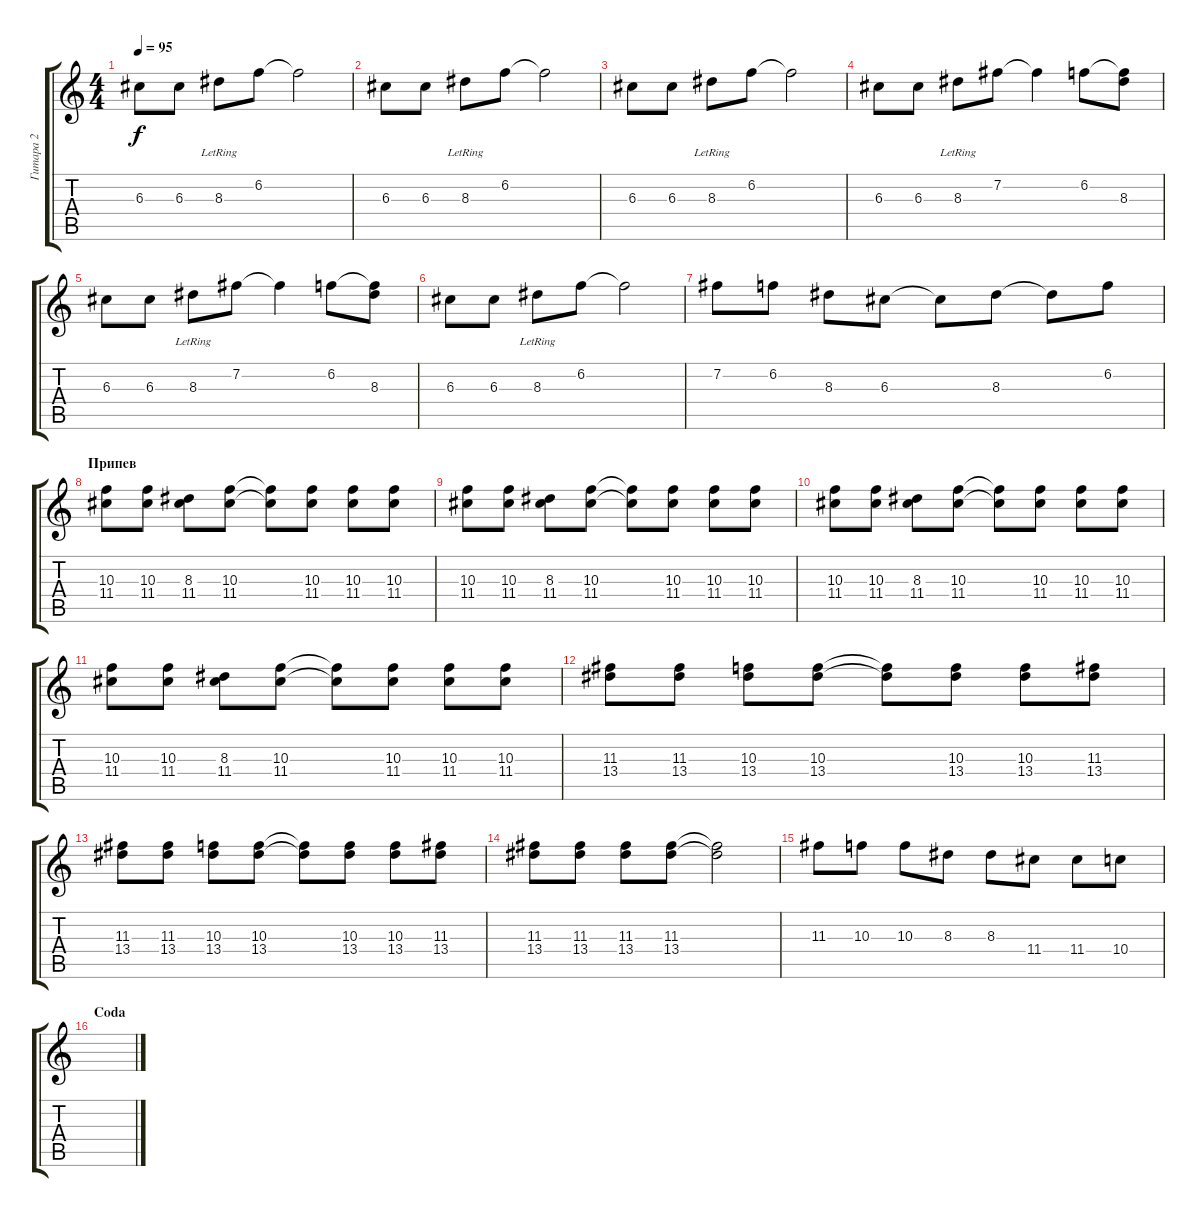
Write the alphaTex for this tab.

\track ("Гитара 2" "Гитара 2") {instrument overdrivenguitar}
\staff {score tabs}
\tuning (E4 B3 G3 D3 A2 E2) {hide}
\ts (4 4)
\tempo 95
\clef g2
\ks c
6.3.8{dy f} 6.3.8 8.3{lr}.8 6.2.8 6.2{t}.2 |
6.3.8 6.3.8 8.3{lr}.8 6.2.8 6.2{t}.2 |
6.3.8 6.3.8 8.3{lr}.8 6.2.8 6.2{t}.2 |
6.3.8 6.3.8 8.3{lr}.8 7.2.8 7.2{t}.4 6.2.8 (6.2{t} 8.3).8 |
6.3.8 6.3.8 8.3{lr}.8 7.2.8 7.2{t}.4 6.2.8 (6.2{t} 8.3).8 |
6.3.8 6.3.8 8.3{lr}.8 6.2.8 6.2{t}.2 |
7.2.8 6.2.8 8.3.8 6.3.8 6.3{t}.8 8.3.8 8.3{t}.8 6.2.8 |
\section ("" "Припев")
(10.3 11.4).8{volume 16 balance 13 instrument distortionguitar} (10.3 11.4).8 (8.3 11.4).8 (10.3 11.4).8 (10.3{t} 11.4{t}).8 (10.3 11.4).8 (10.3 11.4).8 (10.3 11.4).8 |
(10.3 11.4).8 (10.3 11.4).8 (8.3 11.4).8 (10.3 11.4).8 (10.3{t} 11.4{t}).8 (10.3 11.4).8 (10.3 11.4).8 (10.3 11.4).8 |
(10.3 11.4).8 (10.3 11.4).8 (8.3 11.4).8 (10.3 11.4).8 (10.3{t} 11.4{t}).8 (10.3 11.4).8 (10.3 11.4).8 (10.3 11.4).8 |
(10.3 11.4).8 (10.3 11.4).8 (8.3 11.4).8 (10.3 11.4).8 (10.3{t} 11.4{t}).8 (10.3 11.4).8 (10.3 11.4).8 (10.3 11.4).8 |
(11.3 13.4).8 (11.3 13.4).8 (10.3 13.4).8 (10.3 13.4).8 (10.3{t} 13.4{t}).8 (10.3 13.4).8 (10.3 13.4).8 (11.3 13.4).8 |
(11.3 13.4).8 (11.3 13.4).8 (10.3 13.4).8 (10.3 13.4).8 (10.3{t} 13.4{t}).8 (10.3 13.4).8 (10.3 13.4).8 (11.3 13.4).8 |
(11.3 13.4).8 (11.3 13.4).8 (11.3 13.4).8 (11.3 13.4).8 (11.3{t} 13.4{t}).2 |
11.3.8{instrument electricguitarclean} 10.3.8 10.3.8 8.3.8 8.3.8{volume 2} 11.4.8 11.4.8 10.4.8 |
\section ("" "Coda")
